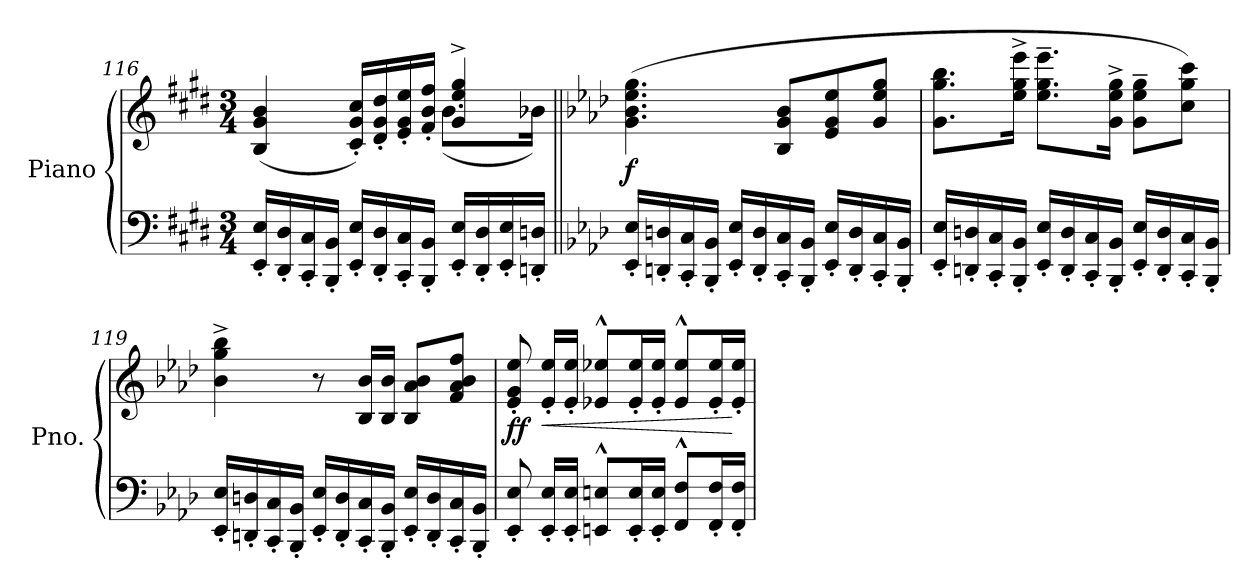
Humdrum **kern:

**kern	**kern	**dynam
*part1	*part1	*part1
*staff2	*staff1	*staff1/2
*I"Piano	*	*
*I'Pno.	*	*
*clefF4	*clefG2	*
*k[f#c#g#d#]	*k[f#c#g#d#]	*
*M3/4	*M3/4	*
=116	=116	=116
*	*^	*
16EE/' 16E/'LL	(>4B/ 4g#/ 4b/	2ryy	.
16DD#/' 16D#/'	.	.	.
16CC#/' 16C#/'	.	.	.
16BBB/' 16BB/'JJ	.	.	.
16EE/' 16E/'LL	16c#/' 16g#/' 16cc#/'LL)	.	.
16DD#/' 16D#/'	16d#/' 16g#/' 16dd#/'	.	.
16CC#/' 16C#/'	16e/' 16g#/' 16ee/'	.	.
16BBB/' 16BB/'JJ	16f#/' 16b/' 16ff#/'JJ	.	.
16EE/' 16E/'LL	4g#/^ 4ee/^ 4gg#/^	(>8.b\L	.
16DD#/' 16D#/'	.	.	.
16EE/' 16E/'	.	.	.
16DDn/' 16Dn/'JJ	.	16b-X\Jk)	.
*	*v	*v	*
!!LO:LB:g=z
=117||	=117||	=117||
*k[b-e-a-d-]	*k[b-e-a-d-]	*
*	*^	*
!	!	!	!LO:DY:a=2
*	*v	*v	*
16EE-/' 16E-/'LL	(4.g\ 4.b-\ 4.ee-\ 4.gg\	f
16DDn/' 16Dn/'	.	.
16CC/' 16C/'	.	.
16BBB-/' 16BB-/'JJ	.	.
16EE-/' 16E-/'LL	.	.
16DD/' 16D/'	.	.
16CC/' 16C/'	8B-/ 8g/ 8b-/L	.
16BBB-/' 16BB-/'JJ	.	.
16EE-/' 16E-/'LL	8e-/ 8g/ 8ee-/	.
16DD/' 16D/'	.	.
16CC/' 16C/'	8g/ 8ee-/ 8gg/J	.
16BBB-/' 16BB-/'JJ	.	.
!!LO:LB:g=z
=118	=118	=118
16EE-/' 16E-/'LL	8.g\ 8.gg\ 8.bb-\L	.
16DDn/' 16Dn/'	.	.
16CC/' 16C/'	.	.
16BBB-/' 16BB-/'JJ	16ee-\^ 16gg\^ 16eee-\^Jk	.
16EE-/' 16E-/'LL	8.ee-\~ 8.gg\~ 8.eee-\~L	.
16DD/' 16D/'	.	.
16CC/' 16C/'	.	.
16BBB-/' 16BB-/'JJ	16g\^ 16ee-\^ 16gg\^Jk	.
16EE-/' 16E-/'LL	8g\~ 8ee-\~ 8gg\~L	.
16DD/' 16D/'	.	.
16CC/' 16C/'	8cc\ 8gg\ 8ccc\J)	.
16BBB-/' 16BB-/'JJ	.	.
=119	=119	=119
16EE-/' 16E-/'LL	4b-\^ 4gg\^ 4bb-\^	.
16DDn/' 16Dn/'	.	.
16CC/' 16C/'	.	.
16BBB-/' 16BB-/'JJ	.	.
16EE-/' 16E-/'LL	8r	.
16DD/' 16D/'	.	.
16CC/' 16C/'	16B-/ 16b-/LL	.
16BBB-/' 16BB-/'JJ	16B-/ 16b-/JJ	.
16EE-/' 16E-/'LL	8B-/ 8a-/ 8b-/L	.
16DD/' 16D/'	.	.
16CC/' 16C/'	8f/ 8a-/ 8b-/ 8ff/J	.
16BBB-/' 16BB-/'JJ	.	.
!!LO:LB:g=z
=120	=120	=120
!	!	!LO:DY:b
8EE-/' 8E-/'	8e-/' 8g/' 8ee-/'	ff
!	!	!LO:HP:b
16EE-/' 16E-/'LL	16e-/' 16ee-/'LL	<
16EE-/' 16E-/'JJ	16e-/' 16ee-/'JJ	.
8EEn/^^ 8En/^^L	8e-X/^^ 8ee-X/^^L	.
16EE/' 16E/'L	16e-/' 16ee-/'L	.
16EE/' 16E/'JJ	16e-/' 16ee-/'JJ	.
8FF/^^ 8F/^^L	8e-/^^ 8ee-/^^L	.
16FF/' 16F/'L	16e-/' 16ee-/'L	.
16FF/' 16F/'JJ	16e-/' 16ee-/'JJ	[
=	=	=
*-	*-	*-
